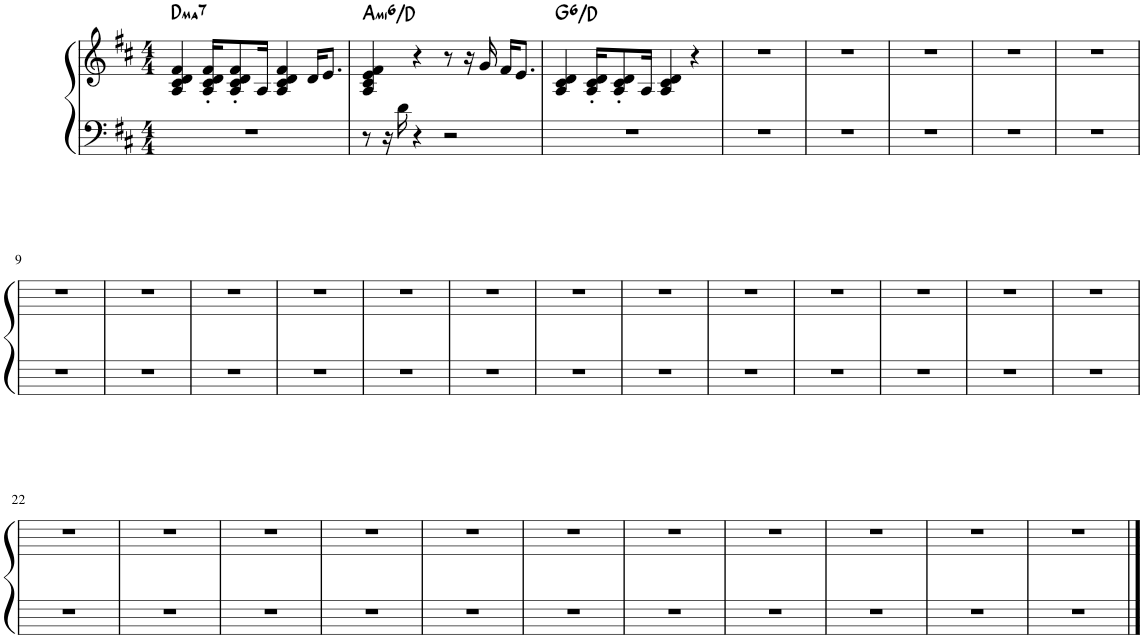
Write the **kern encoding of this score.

**kern	**kern	**harte
*part1	*part1	*part1
*staff2	*staff1	*
*I"Piano	*	*
*I'Pno	*	*
*clefF4	*clefG2	*
*k[f#c#]	*k[f#c#]	*
*M4/4	*M4/4	*
=1	=1	=1
!	!	!LO:H:kt=ma7
1r	4A/ 4c#/ 4d/ 4f#/	D:maj7
.	16A/' 16c#/' 16d/' 16f#/'KL	.
.	8A/' 8c#/' 8d/' 8f#/'	.
.	16A/Jk	.
.	4A/ 4c#/ 4d/ 4f#/	.
.	16d/KL	.
.	8.e/J	.
=2	=2	=2
!	!	!LO:H:kt=mi6
8r	4A/ 4c#/ 4e/ 4f#/	A:min6/4
16r	.	.
16d\	.	.
4r	4r	.
2r	8r	.
.	16r	.
.	16g/	.
.	16f#/KL	.
.	8.e/J	.
=3	=3	=3
!	!	!LO:H:kt=6
1r	4A/ 4c#/ 4d/	G:maj6/5
.	16A/' 16c#/' 16d/'KL	.
.	8A/' 8c#/' 8d/'	.
.	16A/Jk	.
.	4A/ 4c#/ 4d/	.
.	4r	.
=4	=4	=4
1r	1r	.
=5	=5	=5
1r	1r	.
=6	=6	=6
1r	1r	.
=7	=7	=7
1r	1r	.
=8	=8	=8
1r	1r	.
!!LO:LB:g=z
=9	=9	=9
1r	1r	.
=10	=10	=10
1r	1r	.
=11	=11	=11
1r	1r	.
=12	=12	=12
1r	1r	.
=13	=13	=13
1r	1r	.
=14	=14	=14
1r	1r	.
=15	=15	=15
1r	1r	.
=16	=16	=16
1r	1r	.
=17	=17	=17
1r	1r	.
=18	=18	=18
1r	1r	.
=19	=19	=19
1r	1r	.
=20	=20	=20
1r	1r	.
=21	=21	=21
1r	1r	.
!!LO:LB:g=z
=22	=22	=22
1r	1r	.
=23	=23	=23
1r	1r	.
=24	=24	=24
1r	1r	.
=25	=25	=25
1r	1r	.
=26	=26	=26
1r	1r	.
=27	=27	=27
1r	1r	.
=28	=28	=28
1r	1r	.
=29	=29	=29
1r	1r	.
=30	=30	=30
1r	1r	.
=31	=31	=31
1r	1r	.
=32	=32	=32
1r	1r	.
==	==	==
*-	*-	*-
